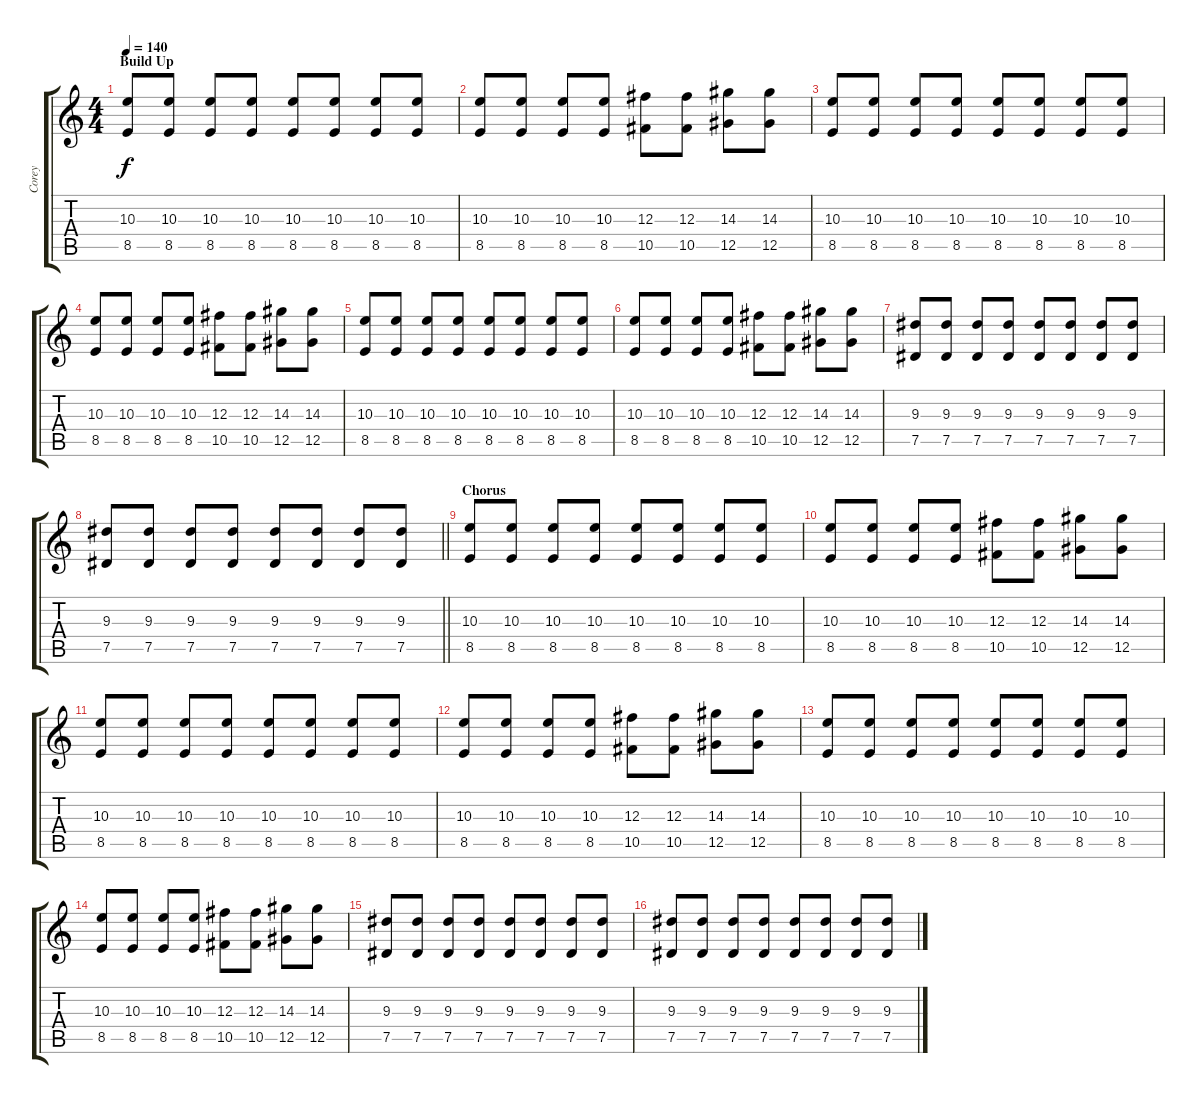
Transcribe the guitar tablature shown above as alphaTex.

\track ("Corey" "Corey") {instrument overdrivenguitar}
\staff {score tabs}
\tuning (Eb4 Bb3 Gb3 Db3 Ab2 Db2) {hide}
\ts (4 4)
\section ("" "Build Up")
\tempo 140
\clef g2
\ks c
(10.3 8.5).8{dy f} (10.3 8.5).8 (10.3 8.5).8 (10.3 8.5).8 (10.3 8.5).8 (10.3 8.5).8 (10.3 8.5).8 (10.3 8.5).8 |
(10.3 8.5).8 (10.3 8.5).8 (10.3 8.5).8 (10.3 8.5).8 (12.3 10.5).8 (12.3 10.5).8 (14.3 12.5).8 (14.3 12.5).8 |
(10.3 8.5).8 (10.3 8.5).8 (10.3 8.5).8 (10.3 8.5).8 (10.3 8.5).8 (10.3 8.5).8 (10.3 8.5).8 (10.3 8.5).8 |
(10.3 8.5).8 (10.3 8.5).8 (10.3 8.5).8 (10.3 8.5).8 (12.3 10.5).8 (12.3 10.5).8 (14.3 12.5).8 (14.3 12.5).8 |
(10.3 8.5).8 (10.3 8.5).8 (10.3 8.5).8 (10.3 8.5).8 (10.3 8.5).8 (10.3 8.5).8 (10.3 8.5).8 (10.3 8.5).8 |
(10.3 8.5).8 (10.3 8.5).8 (10.3 8.5).8 (10.3 8.5).8 (12.3 10.5).8 (12.3 10.5).8 (14.3 12.5).8 (14.3 12.5).8 |
(9.3 7.5).8 (9.3 7.5).8 (9.3 7.5).8 (9.3 7.5).8 (9.3 7.5).8 (9.3 7.5).8 (9.3 7.5).8 (9.3 7.5).8 |
\barLineRight lightlight
(9.3 7.5).8 (9.3 7.5).8 (9.3 7.5).8 (9.3 7.5).8 (9.3 7.5).8 (9.3 7.5).8 (9.3 7.5).8 (9.3 7.5).8 |
\section ("" "Chorus")
(10.3 8.5).8 (10.3 8.5).8 (10.3 8.5).8 (10.3 8.5).8 (10.3 8.5).8 (10.3 8.5).8 (10.3 8.5).8 (10.3 8.5).8 |
(10.3 8.5).8 (10.3 8.5).8 (10.3 8.5).8 (10.3 8.5).8 (12.3 10.5).8 (12.3 10.5).8 (14.3 12.5).8 (14.3 12.5).8 |
(10.3 8.5).8 (10.3 8.5).8 (10.3 8.5).8 (10.3 8.5).8 (10.3 8.5).8 (10.3 8.5).8 (10.3 8.5).8 (10.3 8.5).8 |
(10.3 8.5).8 (10.3 8.5).8 (10.3 8.5).8 (10.3 8.5).8 (12.3 10.5).8 (12.3 10.5).8 (14.3 12.5).8 (14.3 12.5).8 |
(10.3 8.5).8 (10.3 8.5).8 (10.3 8.5).8 (10.3 8.5).8 (10.3 8.5).8 (10.3 8.5).8 (10.3 8.5).8 (10.3 8.5).8 |
(10.3 8.5).8 (10.3 8.5).8 (10.3 8.5).8 (10.3 8.5).8 (12.3 10.5).8 (12.3 10.5).8 (14.3 12.5).8 (14.3 12.5).8 |
(9.3 7.5).8 (9.3 7.5).8 (9.3 7.5).8 (9.3 7.5).8 (9.3 7.5).8 (9.3 7.5).8 (9.3 7.5).8 (9.3 7.5).8 |
(9.3 7.5).8 (9.3 7.5).8 (9.3 7.5).8 (9.3 7.5).8 (9.3 7.5).8 (9.3 7.5).8 (9.3 7.5).8 (9.3 7.5).8
